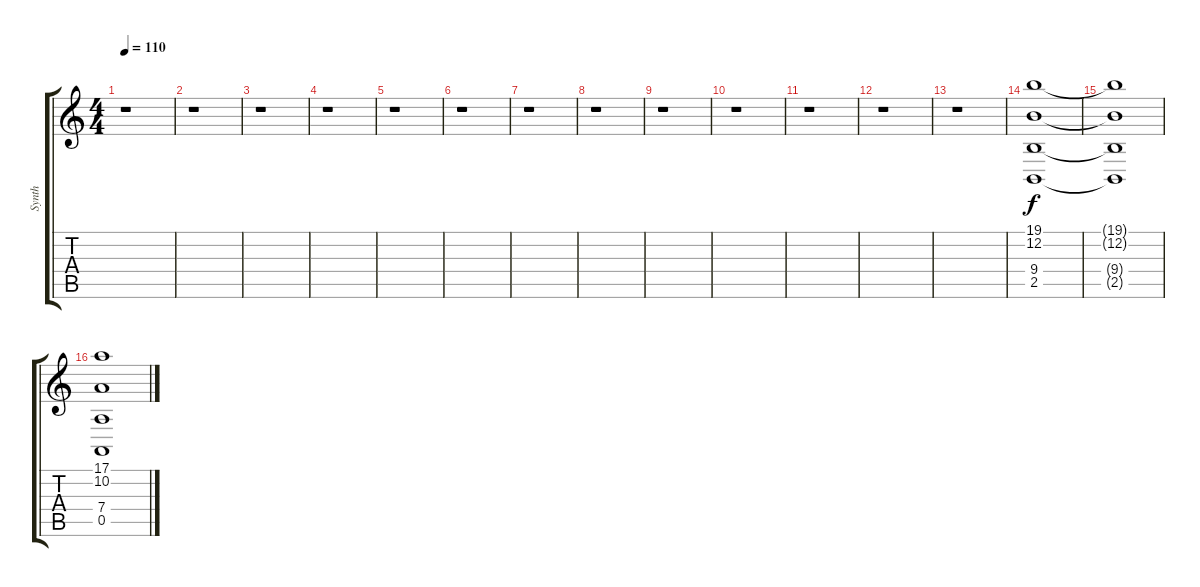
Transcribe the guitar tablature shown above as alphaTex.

\track ("Synth" "Synth") {instrument synthstrings1}
\staff {score tabs}
\tuning (E4 B3 G3 D3 A2 E2) {hide}
\ts (4 4)
\tempo 110
\clef g2
\ks c
r.1{dy f instrument synthstrings1} |
r.1 |
r.1 |
r.1 |
r.1 |
r.1 |
r.1 |
r.1 |
r.1 |
r.1 |
r.1 |
r.1 |
r.1 |
(19.1 12.2 9.4 2.5).1 |
(19.1{t} 12.2{t} 9.4{t} 2.5{t}).1 |
(17.1 10.2 7.4 0.5).1
